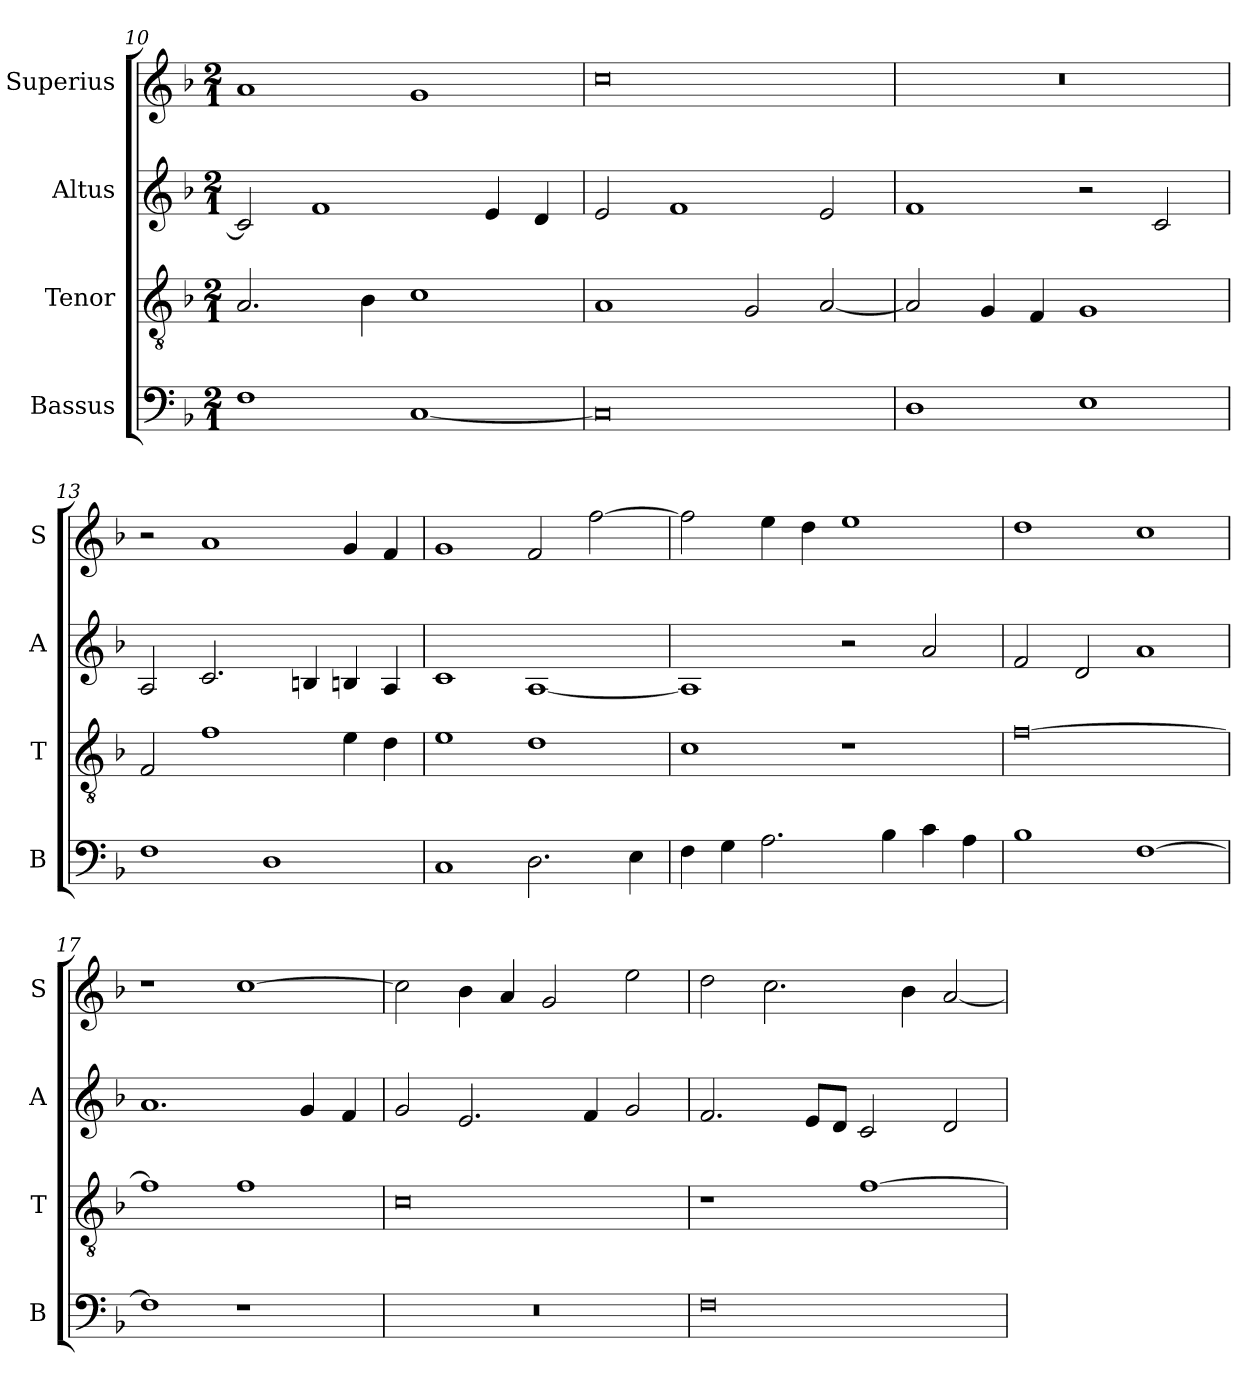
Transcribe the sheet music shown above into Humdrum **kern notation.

**kern	**kern	**kern	**kern
*part4	*part3	*part2	*part1
*staff4	*staff3	*staff2	*staff1
*I"Bassus	*I"Tenor	*I"Altus	*I"Superius
*I'B	*I'T	*I'A	*I'S
*clefF4	*clefGv2	*clefG2	*clefG2
*k[b-]	*k[b-]	*k[b-]	*k[b-]
*F:	*F:	*F:	*F:
*M2/1	*M2/1	*M2/1	*M2/1
=10	=10	=10	=10
1F	2.A	2c]	1a
.	.	1f	.
.	4B-	.	.
[1C	1c	.	1g
.	.	4e	.
.	.	4d	.
=11	=11	=11	=11
0C]	1A	2e	0cc
.	.	1f	.
.	2G	.	.
.	[2A	2e	.
=12	=12	=12	=12
1D	2A]	1f	0r
.	4G	.	.
.	4F	.	.
1E	1G	2r	.
.	.	2c	.
=13	=13	=13	=13
1F	2F	2A	2r
.	1f	2.c	1a
1D	.	.	.
.	.	4Bn	.
.	4e	4Bn	4g
.	4d	4A	4f
=14	=14	=14	=14
1C	1e	1c	1g
2.D	1d	[1A	2f
.	.	.	[2ff
4E	.	.	.
=15	=15	=15	=15
4F	1c	1A]	2ff]
4G	.	.	.
2.A	.	.	4ee
.	.	.	4dd
.	1r	2r	1ee
4B-	.	.	.
4c	.	2a	.
4A	.	.	.
=16	=16	=16	=16
1B-	[0f	2f	1dd
.	.	2d	.
[1F	.	1a	1cc
=17	=17	=17	=17
1F]	1f]	1.a	1r
1r	1f	.	[1cc
.	.	4g	.
.	.	4f	.
=18	=18	=18	=18
0r	0c	2g	2cc]
.	.	2.e	4b-
.	.	.	4a
.	.	.	2g
.	.	4f	.
.	.	2g	2ee
=19	=19	=19	=19
0F	1r	2.f	2dd
.	.	.	2.cc
.	.	8eL	.
.	.	8dJ	.
.	[1f	2c	.
.	.	.	4b-
.	.	2d	[2a
=	=	=	=
*-	*-	*-	*-
